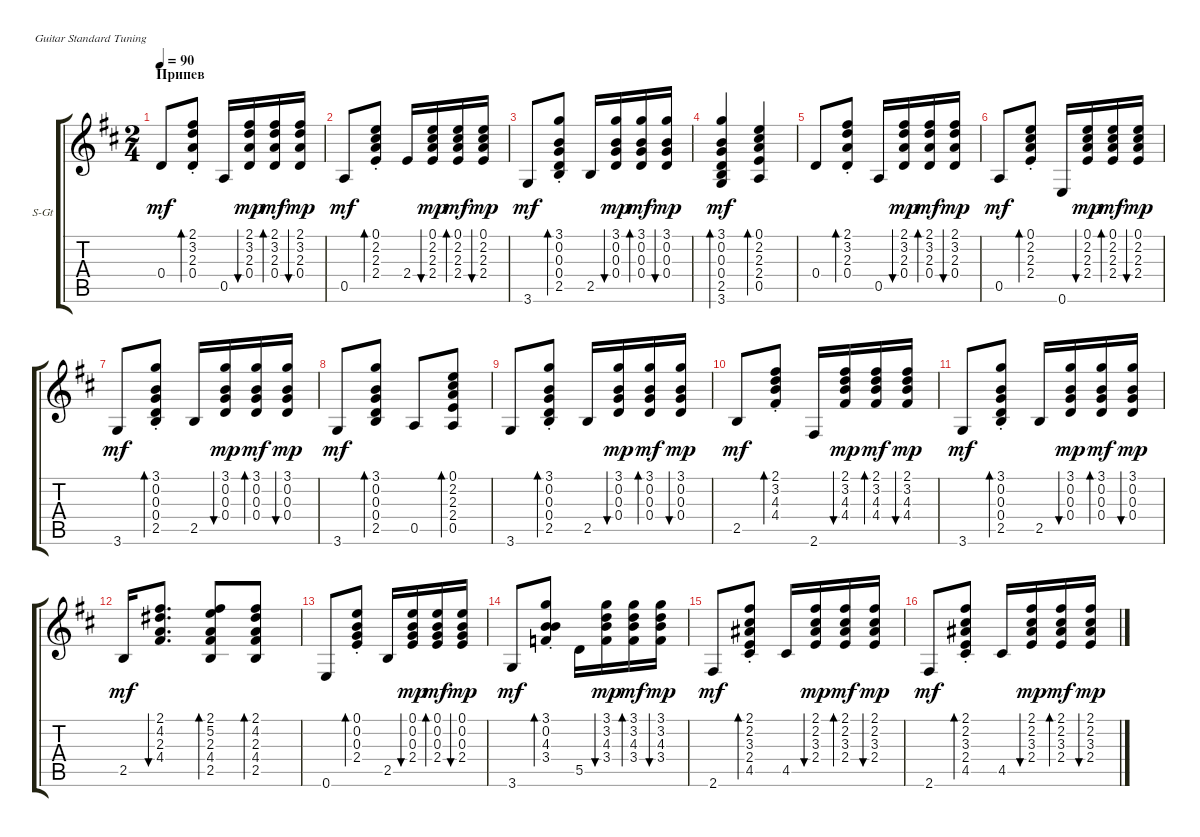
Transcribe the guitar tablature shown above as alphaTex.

\defaultSystemsLayout 4
\bracketExtendMode groupsimilarinstruments
\firstSystemTrackNameOrientation horizontal
\otherSystemsTrackNameOrientation horizontal
\track ("Steel Guitar" "S-Gt") {instrument acousticguitarsteel}
\staff {score tabs}
\tuning (E4 B3 G3 D3 A2 E2)
\ts (2 4)
\section ("" "Припев")
\tempo 90
\clef g2
\ks bminor
0.4.8{dy mf} (2.3{st} 3.2{st} 0.4 2.1).8{bd 30} 0.5.16 (2.3 3.2 0.4 2.1).16{bu 30 dy mp} (2.3 3.2 0.4 2.1).16{bd 30 dy mf} (2.3 3.2 0.4 2.1).16{bu 30 dy mp} |
0.5.8{dy mf} (2.3{st} 2.2{st} 2.4 0.1).8{bd 30} 2.4.16 (2.3 2.2 2.4 0.1).16{bu 30 dy mp} (2.3 2.2 2.4 0.1).16{bd 30 dy mf} (2.3 2.2 2.4 0.1).16{bu 30 dy mp} |
3.6.8{dy mf} (0.3{st} 0.2{st} 0.4 3.1 2.5).8{bd 30} 2.5.16 (0.3 0.2 0.4 3.1).16{bu 30 dy mp} (0.3 0.2 0.4 3.1).16{bd 30 dy mf} (0.3 0.2 0.4 3.1).16{bu 30 dy mp} |
(3.6 2.5 0.4 0.3 0.2 3.1).4{bd 30 dy mf} (0.5 2.4 2.3 2.2 0.1).4{bd 30} |
0.4.8 (2.3{st} 3.2{st} 0.4 2.1).8{bd 30} 0.5.16 (2.3 3.2 0.4 2.1).16{bu 30 dy mp} (2.3 3.2 0.4 2.1).16{bd 30 dy mf} (2.3 3.2 0.4 2.1).16{bu 30 dy mp} |
0.5.8{dy mf} (2.3{st} 2.2{st} 2.4 0.1).8{bd 30} 0.6.16 (2.3 2.2 2.4 0.1).16{bu 30 dy mp} (2.3 2.2 2.4 0.1).16{bd 30 dy mf} (2.3 2.2 2.4 0.1).16{bu 30 dy mp} |
3.6.8{dy mf} (0.3{st} 0.2{st} 0.4 3.1 2.5).8{bd 30} 2.5.16 (0.3 0.2 0.4 3.1).16{bu 30 dy mp} (0.3 0.2 0.4 3.1).16{bd 30 dy mf} (0.3 0.2 0.4 3.1).16{bu 30 dy mp} |
3.6.8{dy mf} (0.4 0.3 0.2 3.1 2.5).8{bd 30} 0.5.8 (0.5 2.4 2.3 2.2 0.1).8{bd 30} |
3.6.8 (0.3{st} 0.2{st} 0.4 3.1 2.5).8{bd 30} 2.5.16 (0.3 0.2 0.4 3.1).16{bu 30 dy mp} (0.3 0.2 0.4 3.1).16{bd 30 dy mf} (0.3 0.2 0.4 3.1).16{bu 30 dy mp} |
2.5.8{dy mf} (4.3{st} 3.2{st} 4.4 2.1).8{bd 30} 2.6.16 (4.3 3.2 4.4 2.1).16{bu 30 dy mp} (4.3 3.2 4.4 2.1).16{bd 30 dy mf} (4.3 3.2 4.4 2.1).16{bu 30 dy mp} |
3.6.8{dy mf} (0.3{st} 0.2{st} 0.4 3.1 2.5).8{bd 30} 2.5.16 (0.3 0.2 0.4 3.1).16{bu 30 dy mp} (0.3 0.2 0.4 3.1).16{bd 30 dy mf} (0.3 0.2 0.4 3.1).16{bu 30 dy mp} |
2.5.16{dy mf} (4.4 2.3 4.2 2.1).8{d bu 30} (4.4 2.3 5.2 2.1 2.5).8{bd 30} (2.5 4.4 2.3 4.2 2.1).8{bd 30} |
0.6.8 (0.3{st} 0.2{st} 2.4 0.1).8{bd 30} 2.5.16 (0.3 0.2 2.4 0.1).16{bu 30 dy mp} (0.3 0.2 2.4 0.1).16{bd 30 dy mf} (0.3 0.2 2.4 0.1).16{bu 30 dy mp} |
3.6.8{dy mf} (4.3{st} 0.2{st} 3.4 3.1).8{bd 30} 5.5.16 (4.3 3.2 3.4 3.1).16{bu 30 dy mp} (4.3 3.2 3.4 3.1).16{bd 30 dy mf} (4.3 3.2 3.4 3.1).16{bu 30 dy mp} |
2.6.8{dy mf} (3.3{st} 2.2{st} 2.4 2.1 4.5).8{bd 30} 4.5.16 (3.3 2.2 2.4 2.1).16{bu 30 dy mp} (3.3 2.2 2.4 2.1).16{bd 30 dy mf} (3.3 2.2 2.4 2.1).16{bu 30 dy mp} |
2.6.8{dy mf} (3.3{st} 2.2{st} 2.4 2.1 4.5).8{bd 30} 4.5.16 (3.3 2.2 2.4 2.1).16{bu 30 dy mp} (3.3 2.2 2.4 2.1).16{bd 30 dy mf} (3.3 2.2 2.4 2.1).16{bu 30 dy mp}
